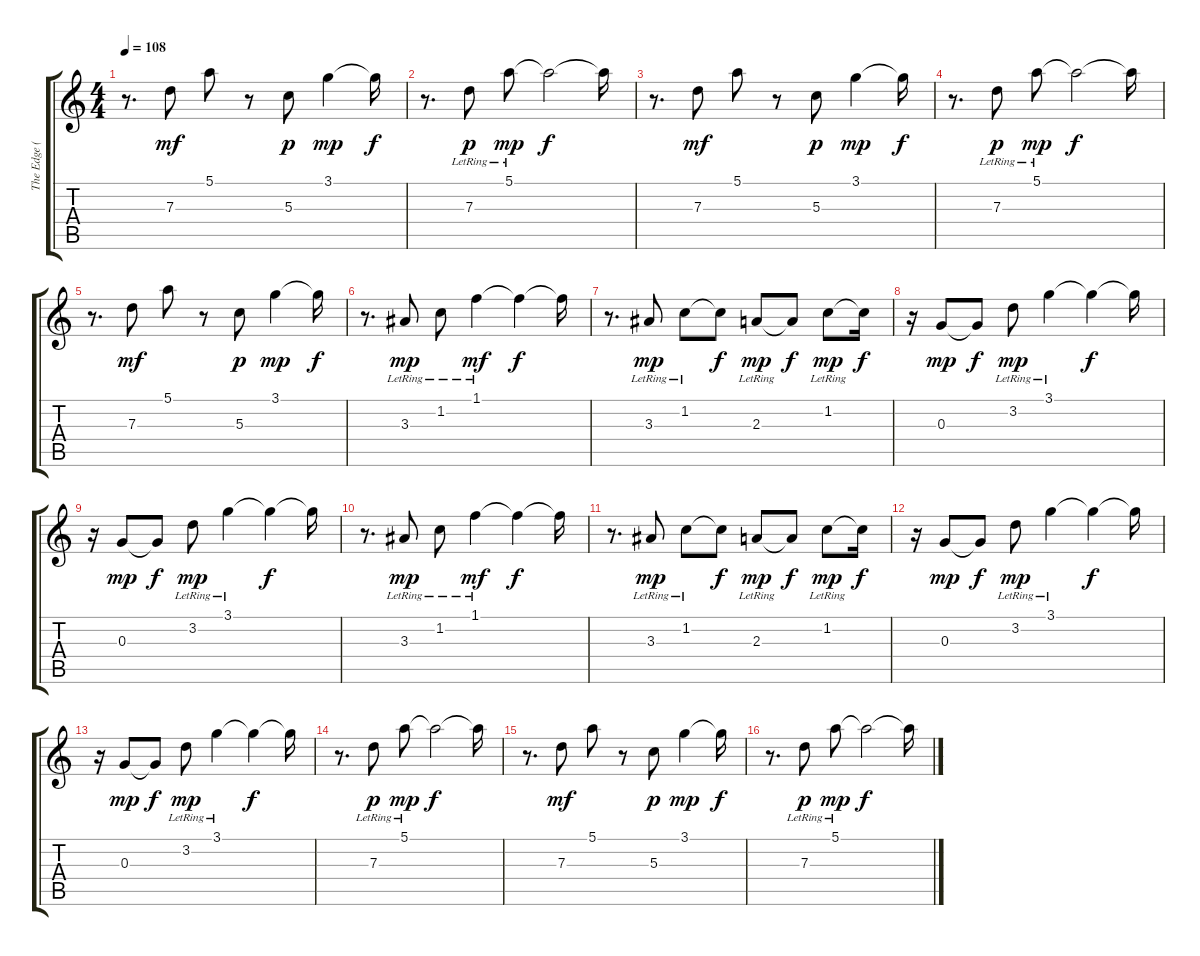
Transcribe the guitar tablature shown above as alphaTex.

\track ("The Edge (echo)" "The Edge (") {instrument electricguitarclean}
\staff {score tabs}
\tuning (E4 B3 G3 D3 A2 E2) {hide}
\ts (4 4)
\tempo 108
\clef g2
\ks c
r.8{d dy f} 7.3.8{dy mf} 5.1.8 r.8 5.3.8{dy p} 3.1.4{dy mp} 3.1{t}.16{dy f} |
r.8{d} 7.3{lr}.8{dy p} 5.1{lr}.8{dy mp} 5.1{t}.2{dy f} 5.1{t}.16 |
r.8{d} 7.3.8{dy mf} 5.1.8 r.8 5.3.8{dy p} 3.1.4{dy mp} 3.1{t}.16{dy f} |
r.8{d} 7.3{lr}.8{dy p} 5.1{lr}.8{dy mp} 5.1{t}.2{dy f} 5.1{t}.16 |
r.8{d} 7.3.8{dy mf} 5.1.8 r.8 5.3.8{dy p} 3.1.4{dy mp} 3.1{t}.16{dy f} |
r.8{d} 3.3{lr}.8{dy mp} 1.2{lr}.8 1.1{lr}.4{dy mf} 1.1{t}.4{dy f} 1.1{t}.16 |
r.8{d} 3.3{lr}.8{dy mp} 1.2{lr}.8 1.2{t}.8{dy f} 2.3{lr}.8{dy mp} 2.3{t}.8{dy f} 1.2{lr}.8{dy mp} 1.2{t}.16{dy f} |
r.16 0.3.8{dy mp} 0.3{t}.8{dy f} 3.2{lr}.8{dy mp} 3.1{lr}.4 3.1{t}.4{dy f} 3.1{t}.16 |
r.16 0.3.8{dy mp} 0.3{t}.8{dy f} 3.2{lr}.8{dy mp} 3.1{lr}.4 3.1{t}.4{dy f} 3.1{t}.16 |
r.8{d} 3.3{lr}.8{dy mp} 1.2{lr}.8 1.1{lr}.4{dy mf} 1.1{t}.4{dy f} 1.1{t}.16 |
r.8{d} 3.3{lr}.8{dy mp} 1.2{lr}.8 1.2{t}.8{dy f} 2.3{lr}.8{dy mp} 2.3{t}.8{dy f} 1.2{lr}.8{dy mp} 1.2{t}.16{dy f} |
r.16 0.3.8{dy mp} 0.3{t}.8{dy f} 3.2{lr}.8{dy mp} 3.1{lr}.4 3.1{t}.4{dy f} 3.1{t}.16 |
r.16 0.3.8{dy mp} 0.3{t}.8{dy f} 3.2{lr}.8{dy mp} 3.1{lr}.4 3.1{t}.4{dy f} 3.1{t}.16 |
r.8{d} 7.3{lr}.8{dy p} 5.1{lr}.8{dy mp} 5.1{t}.2{dy f} 5.1{t}.16 |
r.8{d} 7.3.8{dy mf} 5.1.8 r.8 5.3.8{dy p} 3.1.4{dy mp} 3.1{t}.16{dy f} |
r.8{d} 7.3{lr}.8{dy p} 5.1{lr}.8{dy mp} 5.1{t}.2{dy f} 5.1{t}.16
